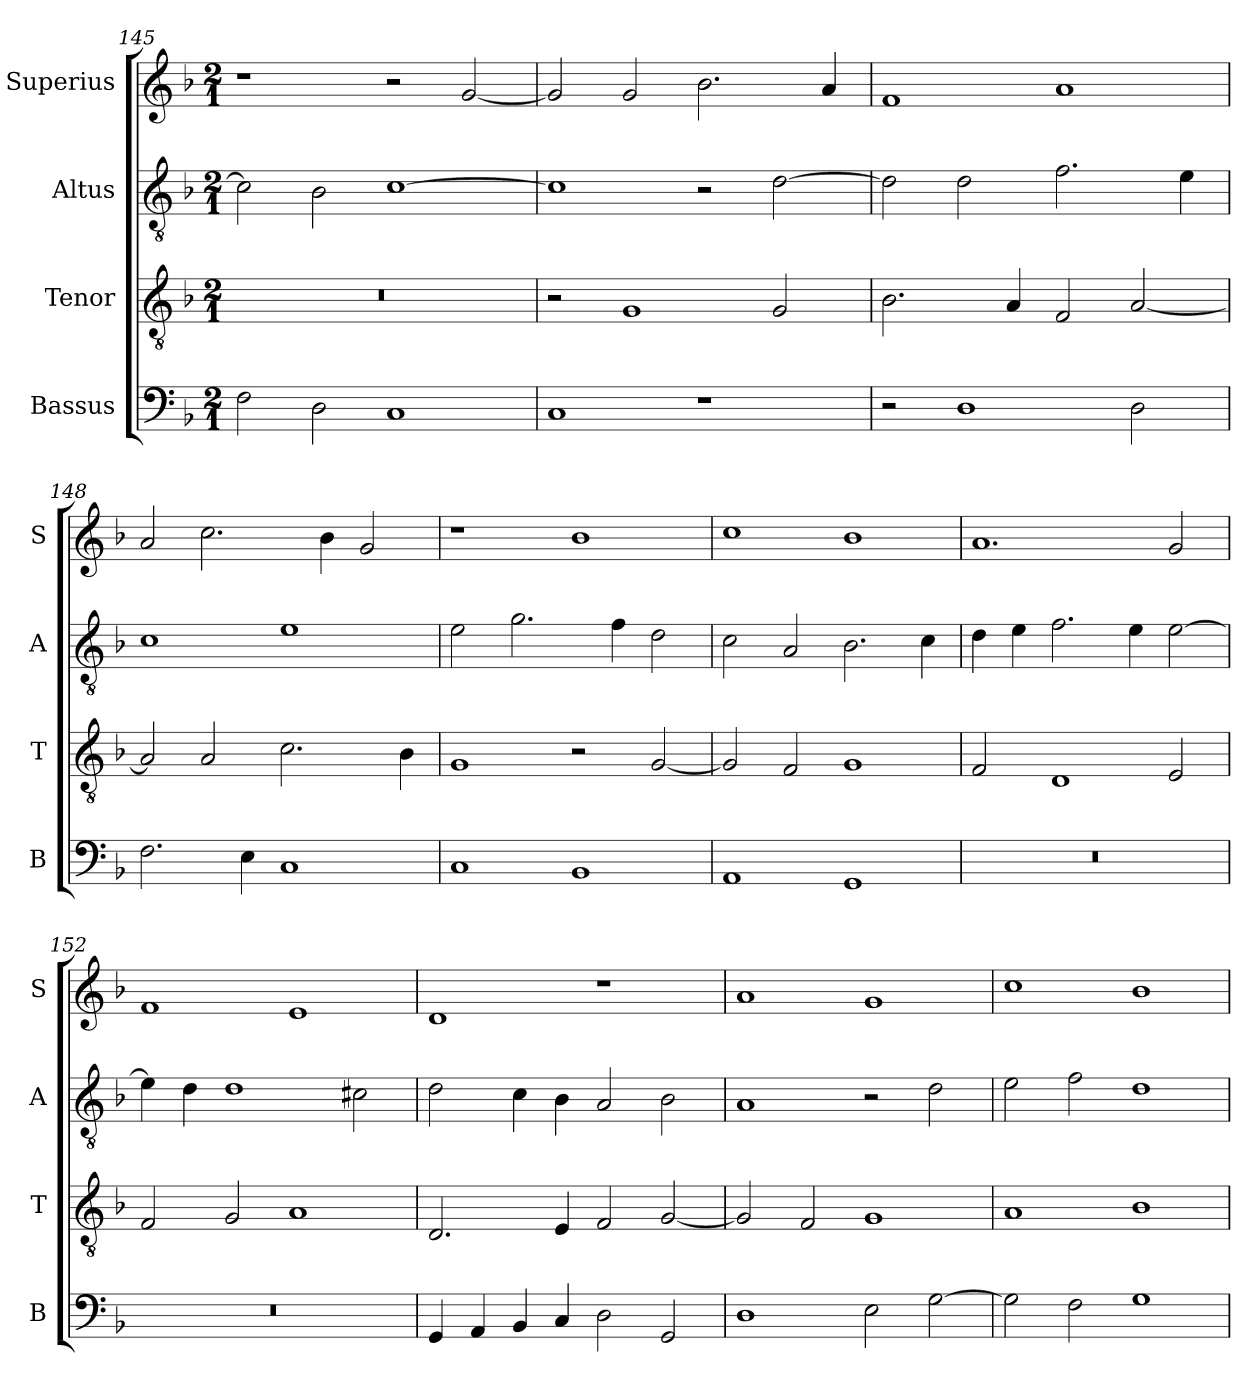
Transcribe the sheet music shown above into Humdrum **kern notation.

**kern	**kern	**kern	**kern
*part4	*part3	*part2	*part1
*staff4	*staff3	*staff2	*staff1
*I"Bassus	*I"Tenor	*I"Altus	*I"Superius
*I'B	*I'T	*I'A	*I'S
*clefF4	*clefGv2	*clefGv2	*clefG2
*k[b-]	*k[b-]	*k[b-]	*k[b-]
*M2/1	*M2/1	*M2/1	*M2/1
=145	=145	=145	=145
2F	0r	2c]	1r
2D	.	2B-	.
1C	.	[1c	2r
.	.	.	[2g
=146	=146	=146	=146
1C	2r	1c]	2g]
.	1G	.	2g
1r	.	2r	2.b-
.	2G	[2d	.
.	.	.	4a
=147	=147	=147	=147
2r	2.B-	2d]	1f
1D	.	2d	.
.	4A	.	.
.	2F	2.f	1a
2D	[2A	.	.
.	.	4e	.
=148	=148	=148	=148
2.F	2A]	1c	2a
.	2A	.	2.cc
4E	.	.	.
1C	2.c	1e	.
.	.	.	4b-
.	.	.	2g
.	4B-	.	.
=149	=149	=149	=149
1C	1G	2e	1r
.	.	2.g	.
1BB-	2r	.	1b-
.	.	4f	.
.	[2G	2d	.
=150	=150	=150	=150
1AA	2G]	2c	1cc
.	2F	2A	.
1GG	1G	2.B-	1b-
.	.	4c	.
=151	=151	=151	=151
0r	2F	4d	1.a
.	.	4e	.
.	1D	2.f	.
.	.	4e	.
.	2E	[2e	2g
=152	=152	=152	=152
0r	2F	4e]	1f
.	.	4d	.
.	2G	1d	.
.	1A	.	1e
.	.	2c#X	.
=153	=153	=153	=153
4GG	2.D	2d	1d
4AA	.	.	.
4BB-	.	4c	.
4C	4E	4B-	.
2D	2F	2A	1r
2GG	[2G	2B-	.
=154	=154	=154	=154
1D	2G]	1A	1a
.	2F	.	.
2E	1G	2r	1g
[2G	.	2d	.
=155	=155	=155	=155
2G]	1A	2e	1cc
2F	.	2f	.
1G	1B-	1d	1b-
=	=	=	=
*-	*-	*-	*-
